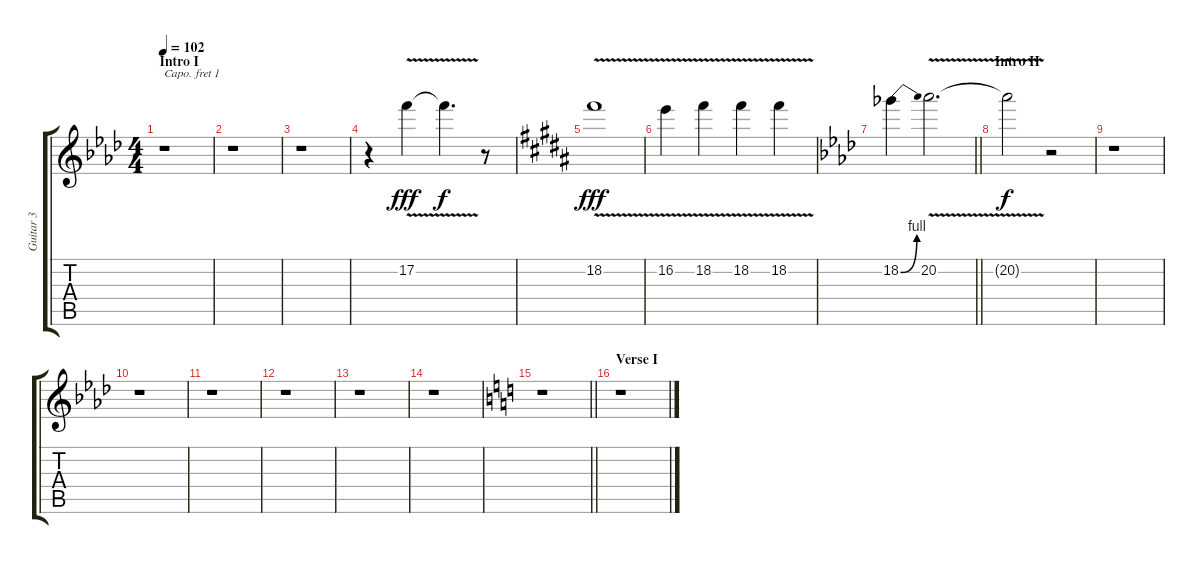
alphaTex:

\track ("Guitar 3" "Guitar 3") {instrument distortionguitar}
\staff {score tabs}
\capo 1
\tuning (E4 B3 G3 D3 A2 E2) {hide}
\ts (4 4)
\section ("" "Intro I")
\tempo 102
\clef g2
\ks ab
r.1{dy fff instrument distortionguitar} |
r.1 |
r.1 |
r.4 17.2{v}.4 17.2{t}.4{d dy f} r.8 |
\ks b
18.2{v}.1{dy fff} |
16.2{v}.4 18.2{v}.4 18.2{v}.4 18.2{v}.4 |
\barLineRight lightlight
\ks ab
18.2{be (bend 0 0 60 4)}.4 20.2{v}.2{d} |
\section ("" "Intro II")
20.2{t}.2{dy f} r.2 |
r.1 |
r.1 |
r.1 |
r.1 |
r.1 |
r.1 |
\barLineRight lightlight
\ks c
r.1 |
\section ("" "Verse I")
r.1
